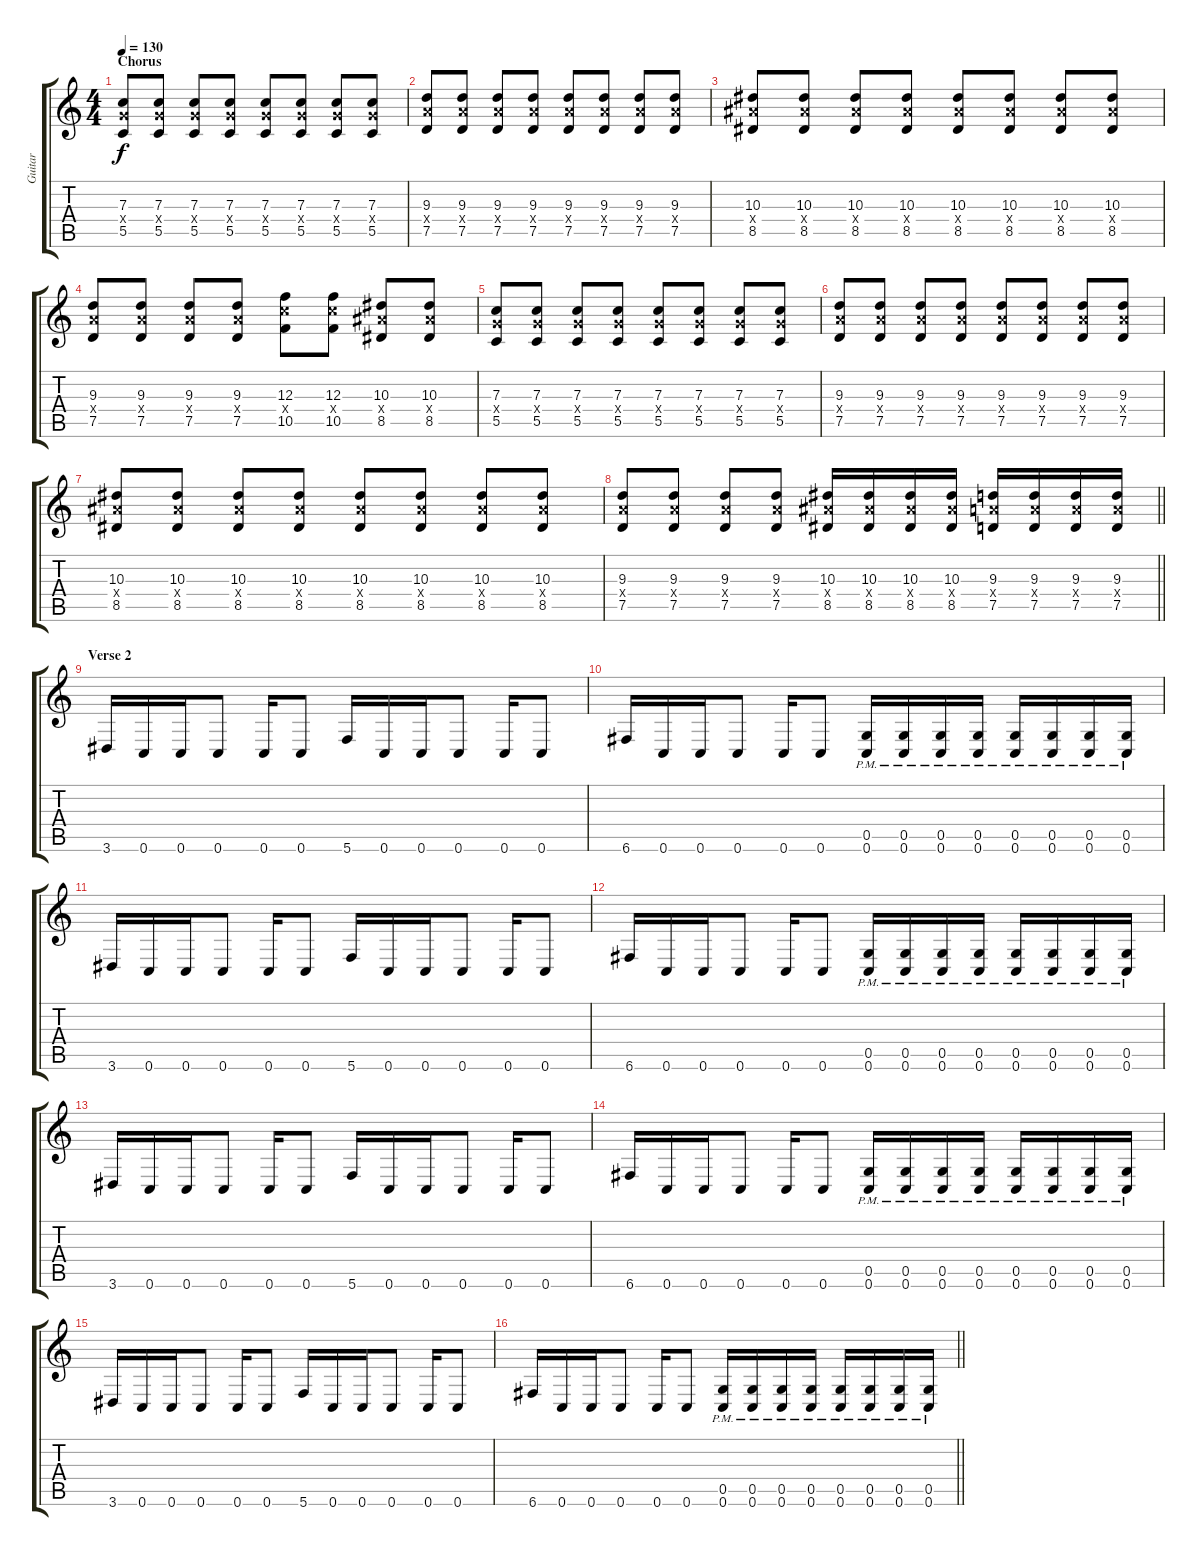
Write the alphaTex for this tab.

\track ("Guitar" "Guitar") {instrument overdrivenguitar}
\staff {score tabs}
\tuning (D4 A3 F3 C3 G2 C2) {hide}
\ts (4 4)
\section ("" "Chorus")
\tempo 130
\clef g2
\ks c
(7.3 7.4{x} 5.5).8{dy f} (7.3 7.4{x} 5.5).8 (7.3 7.4{x} 5.5).8 (7.3 7.4{x} 5.5).8 (7.3 7.4{x} 5.5).8 (7.3 7.4{x} 5.5).8 (7.3 7.4{x} 5.5).8 (7.3 7.4{x} 5.5).8 |
(9.3 9.4{x} 7.5).8 (9.3 9.4{x} 7.5).8 (9.3 9.4{x} 7.5).8 (9.3 9.4{x} 7.5).8 (9.3 9.4{x} 7.5).8 (9.3 9.4{x} 7.5).8 (9.3 9.4{x} 7.5).8 (9.3 9.4{x} 7.5).8 |
(10.3 10.4{x} 8.5).8 (10.3 10.4{x} 8.5).8 (10.3 10.4{x} 8.5).8 (10.3 10.4{x} 8.5).8 (10.3 10.4{x} 8.5).8 (10.3 10.4{x} 8.5).8 (10.3 10.4{x} 8.5).8 (10.3 10.4{x} 8.5).8 |
(9.3 9.4{x} 7.5).8 (9.3 9.4{x} 7.5).8 (9.3 9.4{x} 7.5).8 (9.3 9.4{x} 7.5).8 (12.3 12.4{x} 10.5).8 (12.3 12.4{x} 10.5).8 (10.3 10.4{x} 8.5).8 (10.3 10.4{x} 8.5).8 |
(7.3 7.4{x} 5.5).8 (7.3 7.4{x} 5.5).8 (7.3 7.4{x} 5.5).8 (7.3 7.4{x} 5.5).8 (7.3 7.4{x} 5.5).8 (7.3 7.4{x} 5.5).8 (7.3 7.4{x} 5.5).8 (7.3 7.4{x} 5.5).8 |
(9.3 9.4{x} 7.5).8 (9.3 9.4{x} 7.5).8 (9.3 9.4{x} 7.5).8 (9.3 9.4{x} 7.5).8 (9.3 9.4{x} 7.5).8 (9.3 9.4{x} 7.5).8 (9.3 9.4{x} 7.5).8 (9.3 9.4{x} 7.5).8 |
(10.3 10.4{x} 8.5).8 (10.3 10.4{x} 8.5).8 (10.3 10.4{x} 8.5).8 (10.3 10.4{x} 8.5).8 (10.3 10.4{x} 8.5).8 (10.3 10.4{x} 8.5).8 (10.3 10.4{x} 8.5).8 (10.3 10.4{x} 8.5).8 |
\barLineRight lightlight
(9.3 9.4{x} 7.5).8 (9.3 9.4{x} 7.5).8 (9.3 9.4{x} 7.5).8 (9.3 9.4{x} 7.5).8 (10.3 10.4{x} 8.5).16 (10.3 10.4{x} 8.5).16 (10.3 10.4{x} 8.5).16 (10.3 10.4{x} 8.5).16 (9.3 9.4{x} 7.5).16 (9.3 9.4{x} 7.5).16 (9.3 9.4{x} 7.5).16 (9.3 9.4{x} 7.5).16 |
\section ("" "Verse 2")
3.6.16 0.6.16 0.6.16 0.6.8 0.6.16 0.6.8 5.6.16 0.6.16 0.6.16 0.6.8 0.6.16 0.6.8 |
6.6.16 0.6.16 0.6.16 0.6.8 0.6.16 0.6.8 (0.5{pm} 0.6{pm}).16 (0.5{pm} 0.6{pm}).16 (0.5{pm} 0.6{pm}).16 (0.5{pm} 0.6{pm}).16 (0.5{pm} 0.6{pm}).16 (0.5{pm} 0.6{pm}).16 (0.5{pm} 0.6{pm}).16 (0.5{pm} 0.6{pm}).16 |
3.6.16 0.6.16 0.6.16 0.6.8 0.6.16 0.6.8 5.6.16 0.6.16 0.6.16 0.6.8 0.6.16 0.6.8 |
6.6.16 0.6.16 0.6.16 0.6.8 0.6.16 0.6.8 (0.5{pm} 0.6{pm}).16 (0.5{pm} 0.6{pm}).16 (0.5{pm} 0.6{pm}).16 (0.5{pm} 0.6{pm}).16 (0.5{pm} 0.6{pm}).16 (0.5{pm} 0.6{pm}).16 (0.5{pm} 0.6{pm}).16 (0.5{pm} 0.6{pm}).16 |
3.6.16 0.6.16 0.6.16 0.6.8 0.6.16 0.6.8 5.6.16 0.6.16 0.6.16 0.6.8 0.6.16 0.6.8 |
6.6.16 0.6.16 0.6.16 0.6.8 0.6.16 0.6.8 (0.5{pm} 0.6{pm}).16 (0.5{pm} 0.6{pm}).16 (0.5{pm} 0.6{pm}).16 (0.5{pm} 0.6{pm}).16 (0.5{pm} 0.6{pm}).16 (0.5{pm} 0.6{pm}).16 (0.5{pm} 0.6{pm}).16 (0.5{pm} 0.6{pm}).16 |
3.6.16 0.6.16 0.6.16 0.6.8 0.6.16 0.6.8 5.6.16 0.6.16 0.6.16 0.6.8 0.6.16 0.6.8 |
\barLineRight lightlight
6.6.16 0.6.16 0.6.16 0.6.8 0.6.16 0.6.8 (0.5{pm} 0.6{pm}).16 (0.5{pm} 0.6{pm}).16 (0.5{pm} 0.6{pm}).16 (0.5{pm} 0.6{pm}).16 (0.5{pm} 0.6{pm}).16 (0.5{pm} 0.6{pm}).16 (0.5{pm} 0.6{pm}).16 (0.5{pm} 0.6{pm}).16
